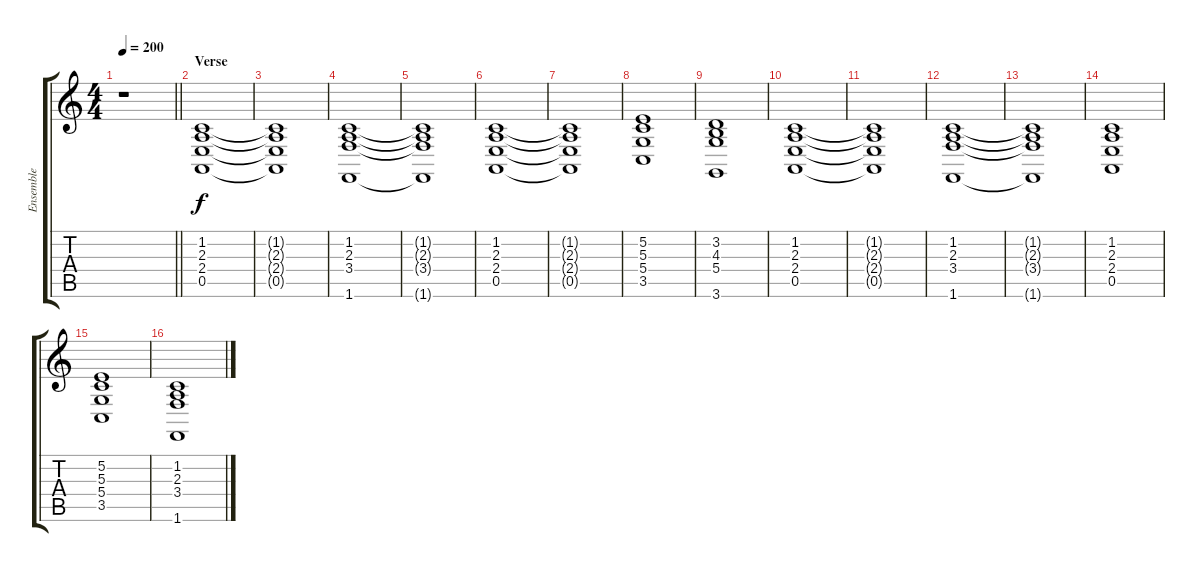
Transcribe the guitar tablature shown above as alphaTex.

\track ("Ensemble" "Ensemble") {instrument stringensemble1}
\staff {score tabs}
\tuning (E4 B3 G3 D3 A2 E2) {hide}
\ts (4 4)
\tempo 200
\clef g2
\barLineRight lightlight
\ks c
r.1{dy f} |
\section ("" "Verse")
(1.2 2.3 2.4 0.5).1 |
(1.2{t} 2.3{t} 2.4{t} 0.5{t}).1 |
(1.2 2.3 3.4 1.6).1 |
(1.2{t} 2.3{t} 3.4{t} 1.6{t}).1 |
(1.2 2.3 2.4 0.5).1 |
(1.2{t} 2.3{t} 2.4{t} 0.5{t}).1 |
(5.2 5.3 5.4 3.5).1 |
(3.2 4.3 5.4 3.6).1 |
(1.2 2.3 2.4 0.5).1 |
(1.2{t} 2.3{t} 2.4{t} 0.5{t}).1 |
(1.2 2.3 3.4 1.6).1 |
(1.2{t} 2.3{t} 3.4{t} 1.6{t}).1 |
(1.2 2.3 2.4 0.5).1 |
(5.2 5.3 5.4 3.5).1 |
(1.2 2.3 3.4 1.6).1
